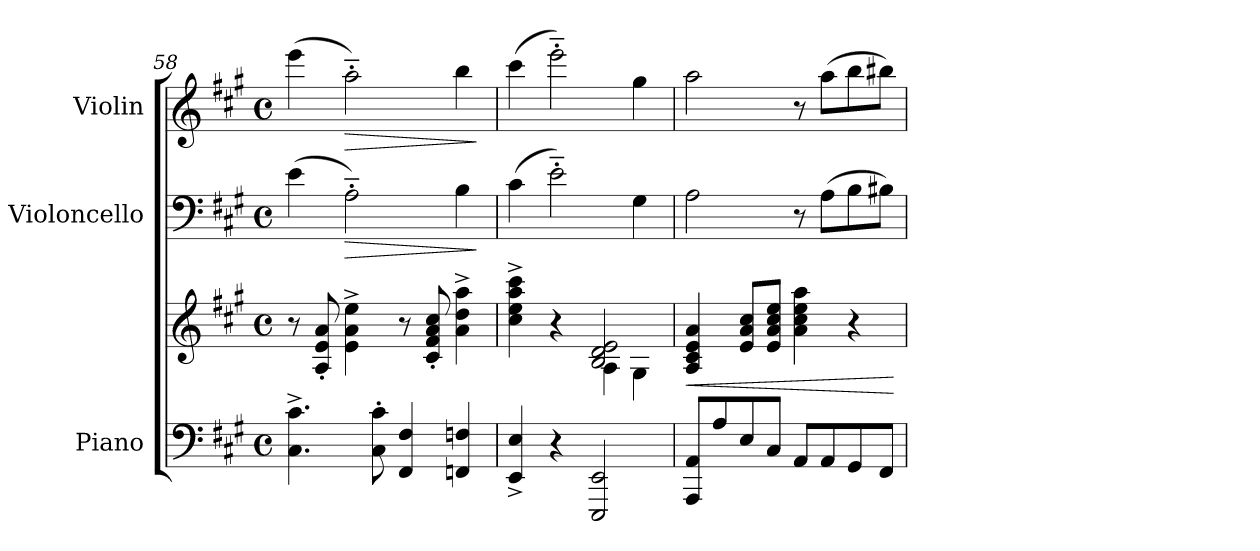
**kern	**kern	**dynam	**kern	**dynam	**kern	**dynam
*part3	*part3	*part3	*part2	*part2	*part1	*part1
*staff4	*staff3	*staff3/4	*staff2	*staff2	*staff1	*staff1
*I"Piano	*	*	*I"Violoncello	*	*I"Violin	*
*I'Pno.	*	*	*I'Vc.	*	*I'Vln.	*
!!LO:PB:g=z
*clefF4	*clefG2	*	*clefF4	*	*clefG2	*
*k[f#c#g#]	*k[f#c#g#]	*	*k[f#c#g#]	*	*k[f#c#g#]	*
*M4/4	*M4/4	*	*M4/4	*	*M4/4	*
*met(c)	*met(c)	*	*met(c)	*	*met(c)	*
=58	=58	=58	=58	=58	=58	=58
4.C#\^ 4.c#\^	8r	.	(4e\	.	(4eee\	.
.	8A/' 8e/' 8a/'	.	.	.	.	.
!	!	!	!	!LO:HP:b	!	!LO:HP:b
.	4e\^> 4a\^> 4ee\^>	.	2A'~\)	>	2aa'~\)	>
8C#\' 8c#\'	.	.	.	.	.	.
4FF#/ 4F#/	8r	.	.	.	.	.
.	8c#/' 8f#/' 8a/' 8cc#/'	.	.	.	.	.
4FFn/ 4Fn/	4a\^> 4dd\^> 4aa\^>	.	4B\	.	4bb\	.
.	.	.	.	]	.	]
=59	=59	=59	=59	=59	=59	=59
*	*^	*	*	*	*	*
4EE/^ 4E/^	4cc#\^ 4ee\^ 4aa\^ 4ccc#\^	2ryy	.	(4c#\	.	(4ccc#\	.
4r	4r	.	.	2e'~\)	.	2eee'~\)	.
2EEE/ 2EE/	2B/ 2d/ 2e/	4A\	.	.	.	.	.
.	.	4G#\	.	4G#\	.	4gg#\	.
=60	=60	=60	=60	=60	=60	=60	=60
!	!	!	!LO:HP:b	!	!	!	!
*	*v	*v	*	*	*	*	*
8AAA/ 8AA/L	4A/ 4c#/ 4e/ 4a/	<	2A\	.	2aa\	.
8A/	.	.	.	.	.	.
8E/	8e/ 8a/ 8cc#/L	.	.	.	.	.
8C#/J	8e/ 8a/ 8cc#/ 8ee/J	.	.	.	.	.
8AA/L	4a\ 4cc#\ 4ee\ 4aa\	.	8r	.	8r	.
8AA/	.	.	(8A\L	.	(8aa\L	.
8GG#/	4r	.	8B\	.	8bb\	.
8FF#/J	.	.	8B#X\J)	.	8bb#X\J)	.
.	.	[	.	.	.	.
=	=	=	=	=	=	=
*-	*-	*-	*-	*-	*-	*-
